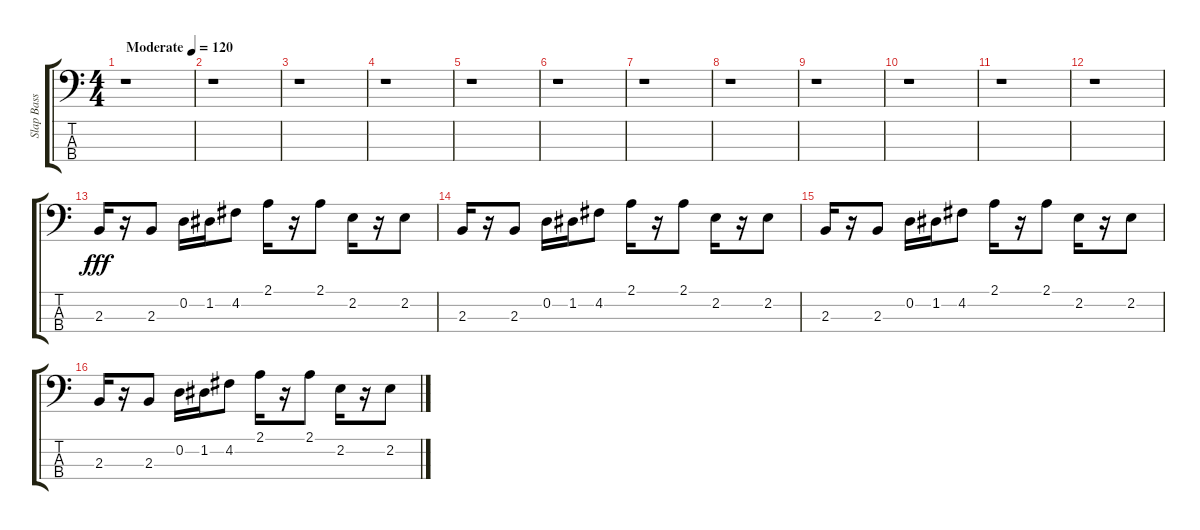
\track ("Slap Bass 2" "Slap Bass ") {instrument slapbass2}
\staff {score tabs}
\tuning (G2 D2 A1 E1) {hide}
\ts (4 4)
\tempo (120 "Moderate")
\clef f4
\ks c
r.1{dy fff instrument slapbass2} |
r.1 |
r.1 |
r.1 |
r.1 |
r.1 |
r.1 |
r.1 |
r.1 |
r.1 |
r.1 |
r.1 |
2.3.16 r.16 2.3.8 0.2.16 1.2.16 4.2.8 2.1.16 r.16 2.1.8 2.2.16 r.16 2.2.8 |
2.3.16 r.16 2.3.8 0.2.16 1.2.16 4.2.8 2.1.16 r.16 2.1.8 2.2.16 r.16 2.2.8 |
2.3.16 r.16 2.3.8 0.2.16 1.2.16 4.2.8 2.1.16 r.16 2.1.8 2.2.16 r.16 2.2.8 |
2.3.16 r.16 2.3.8 0.2.16 1.2.16 4.2.8 2.1.16 r.16 2.1.8 2.2.16 r.16 2.2.8
